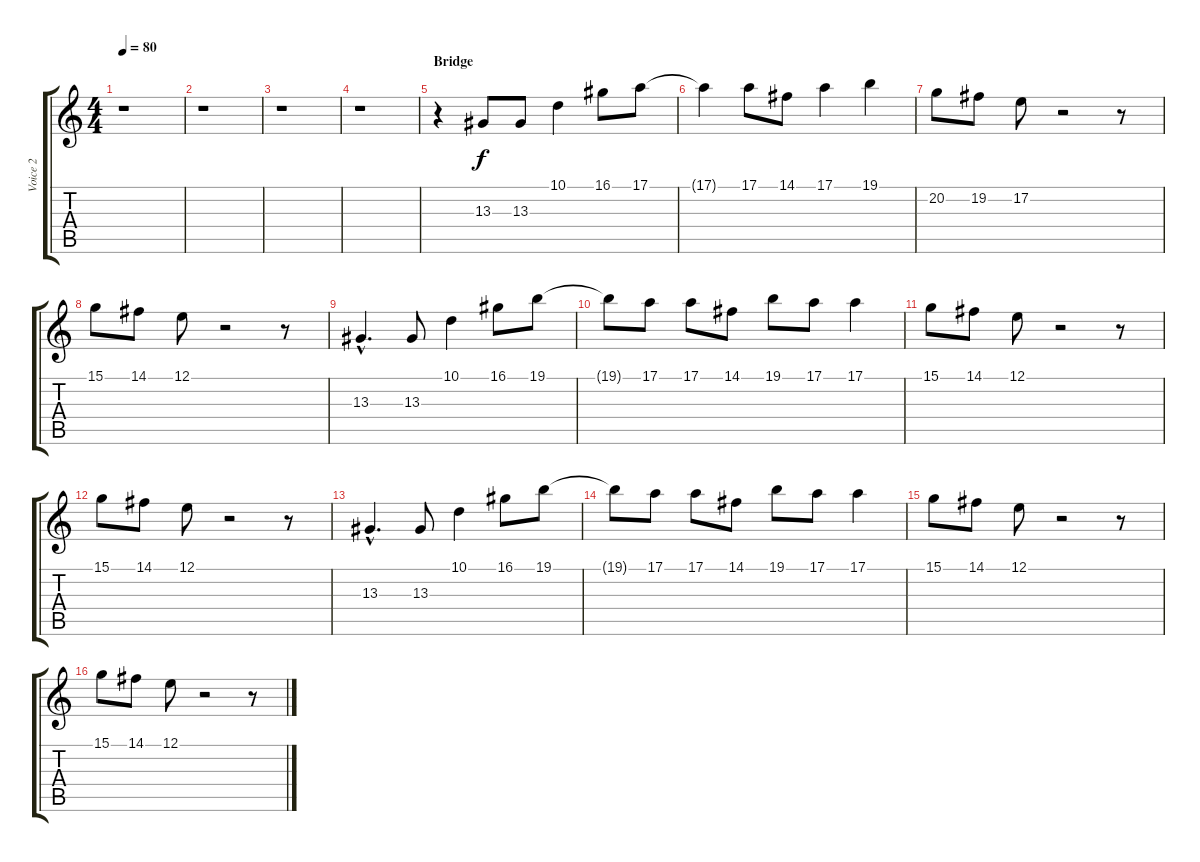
\track ("Voice 2" "Voice 2") {instrument lead2sawtooth}
\staff {score tabs}
\tuning (E4 B3 G3 D3 A2 E2) {hide}
\ts (4 4)
\tempo 80
\clef g2
\ks c
r.1{dy f} |
r.1 |
r.1 |
r.1 |
\section ("" "Bridge")
r.4 13.3.8{instrument lead6voice} 13.3.8 10.1.4 16.1.8 17.1.8 |
17.1{t}.4 17.1.8 14.1.8 17.1.4 19.1.4 |
20.2.8 19.2.8 17.2.8 r.2 r.8 |
15.1.8 14.1.8 12.1.8 r.2 r.8 |
13.3{hac}.4{d} 13.3.8 10.1.4 16.1.8 19.1.8 |
19.1{t}.8 17.1.8 17.1.8 14.1.8 19.1.8 17.1.8 17.1.4 |
15.1.8 14.1.8 12.1.8 r.2 r.8 |
15.1.8 14.1.8 12.1.8 r.2 r.8 |
13.3{hac}.4{d} 13.3.8 10.1.4 16.1.8 19.1.8 |
19.1{t}.8 17.1.8 17.1.8 14.1.8 19.1.8 17.1.8 17.1.4 |
15.1.8 14.1.8 12.1.8 r.2 r.8 |
15.1.8 14.1.8 12.1.8 r.2 r.8
